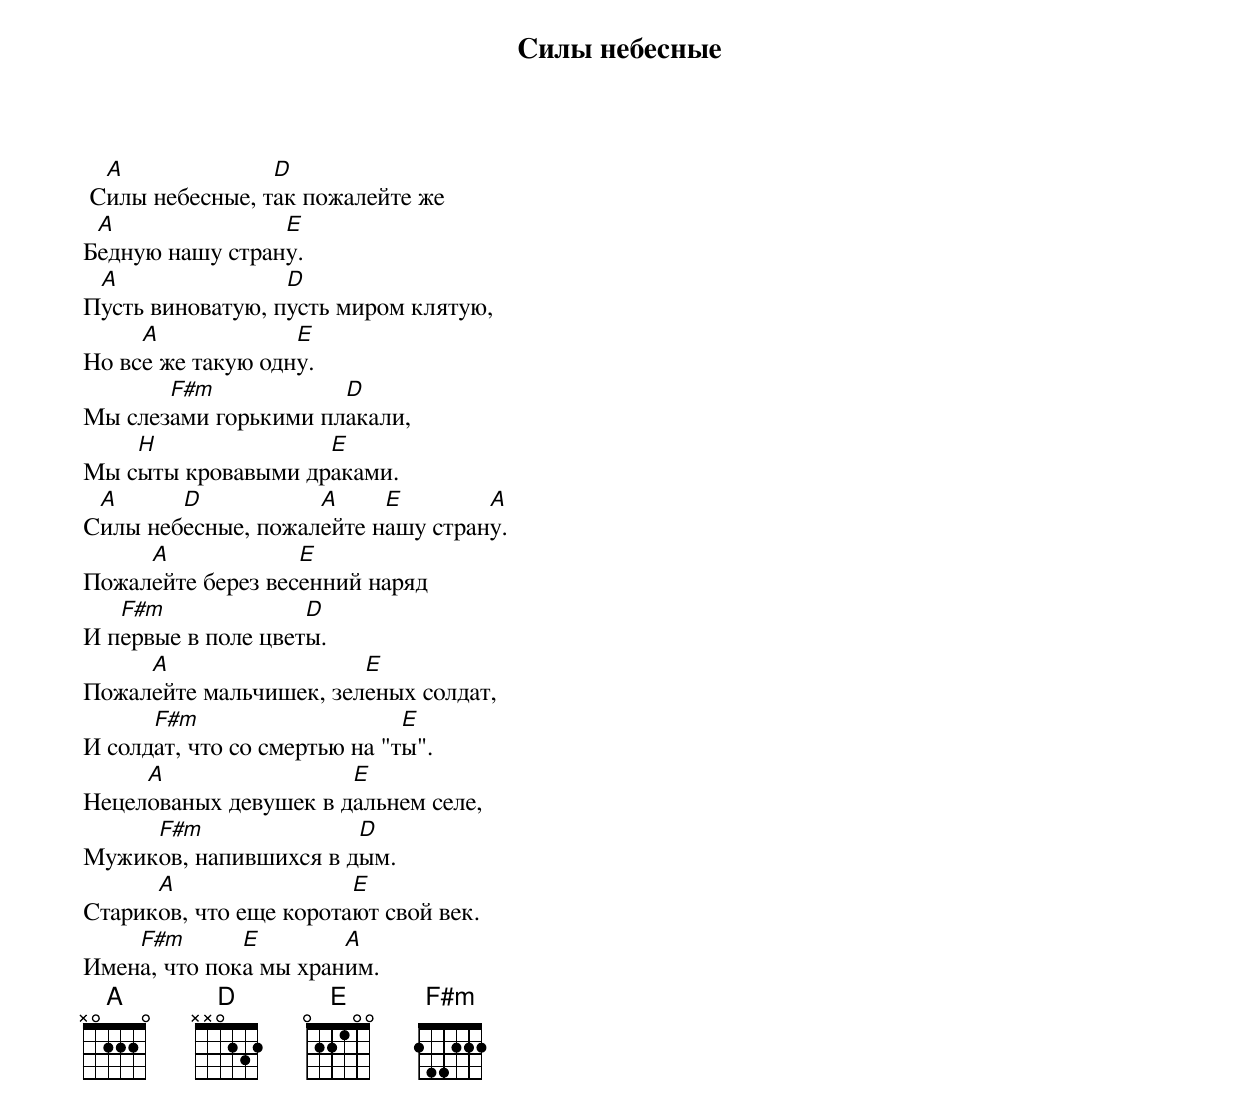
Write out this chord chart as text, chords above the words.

 Силы небесные

  A              D
 Силы небесные, так пожалейте же
 A               E
Бедную нашу страну.
 A                D
Пусть виноватую, пусть миром клятую,
     A             E
Hо все же такую одну.
       F#m            D
Мы слезами горькими плакали,
    H               E
Мы сыты кровавыми драками.
 A      D           A     E        A
Силы небесные, пожалейте нашу страну.
     A             E
Пожалейте берез весенний наряд
   F#m              D
И первые в поле цветы.
     A                  E
Пожалейте мальчишек, зеленых солдат,
      F#m                     E
И солдат, что со смертью на "ты".
     A                 E
Hецелованых девушек в дальнем селе,
     F#m               D
Мужиков, напившихся в дым.
      A                 E
Стариков, что еще коротают свой век.
    F#m       E        A
Имена, что пока мы храним.
